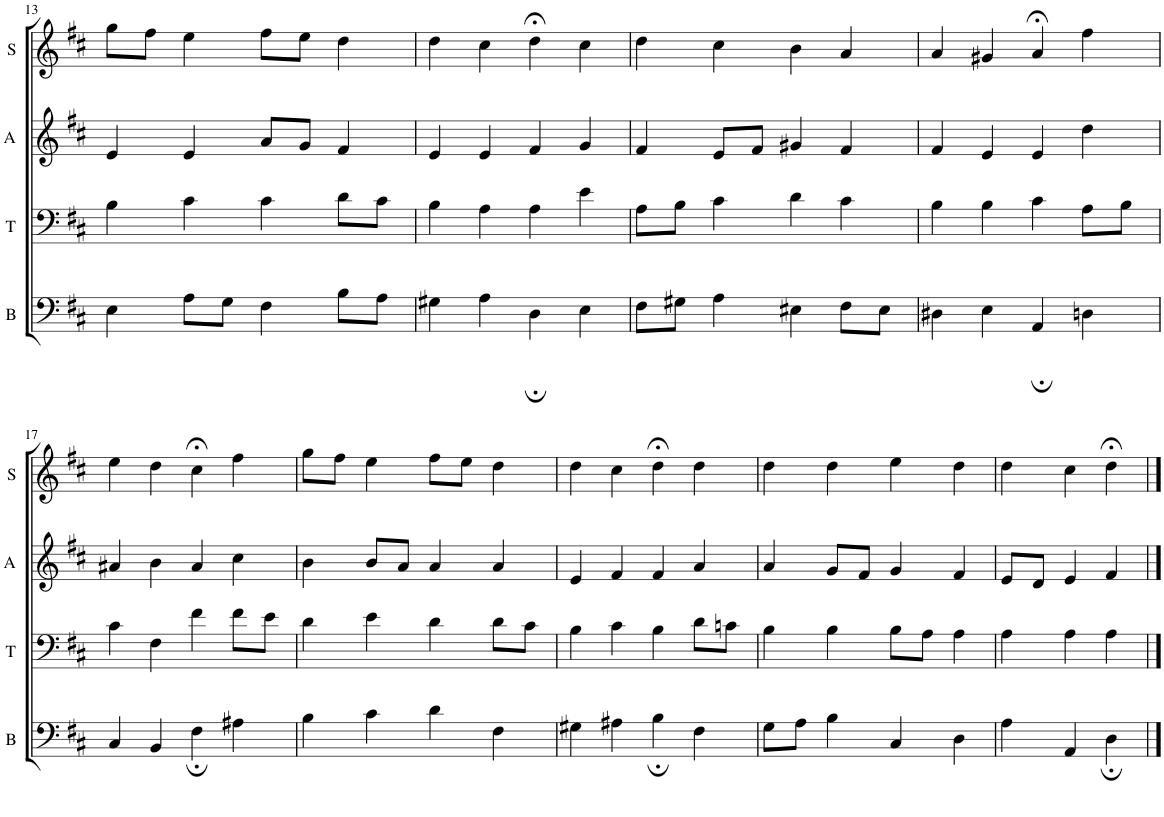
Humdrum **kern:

**kern	**kern	**kern	**kern
*part4	*part3	*part2	*part1
*staff4	*staff3	*staff2	*staff1
*I"B	*I"T	*I"A	*I"S
*I'B	*I'T	*I'A	*I'S
!!LO:PB:g=z
*clefF4	*clefF4	*clefG2	*clefG2
*k[f#c#]	*k[f#c#]	*k[f#c#]	*k[f#c#]
*M4/4	*M4/4	*M4/4	*M4/4
=13	=13	=13	=13
4E\	4B\	4e/	8gg\L
.	.	.	8ff#\J
8A\L	4c#\	4e/	4ee\
8G\J	.	.	.
4F#\	4c#\	8a/L	8ff#\L
.	.	8g/J	8ee\J
8B\L	8d\L	4f#/	4dd\
8A\J	8c#\J	.	.
=14	=14	=14	=14
4G#X\	4B\	4e/	4dd\
4A\	4A\	4e/	4cc#\
4D;\	4A\	4f#/	4dd;<\
4E\	4e\	4g/	4cc#\
=15	=15	=15	=15
8F#\L	8A\L	4f#/	4dd\
8G#X\J	8B\J	.	.
4A\	4c#\	8e/L	4cc#\
.	.	8f#/J	.
4E#X\	4d\	4g#X/	4b\
8F#\L	4c#\	4f#/	4a/
8E#\J	.	.	.
=16	=16	=16	=16
4D#X\	4B\	4f#/	4a/
4E\	4B\	4e/	4g#X/
4AA;/	4c#\	4e/	4a;</
4Dn\	8A\L	4dd\	4ff#\
.	8B\J	.	.
!!LO:LB:g=z
=17	=17	=17	=17
4C#/	4c#\	4a#X/	4ee\
4BB/	4F#\	4b\	4dd\
4F#;\	4f#\	4a#/	4cc#;<\
4A#X\	8f#\L	4cc#\	4ff#\
.	8e\J	.	.
=18	=18	=18	=18
4B\	4d\	4b\	8gg\L
.	.	.	8ff#\J
4c#\	4e\	8b/L	4ee\
.	.	8a/J	.
4d\	4d\	4a/	8ff#\L
.	.	.	8ee\J
4F#\	8d\L	4a/	4dd\
.	8c#\J	.	.
=19	=19	=19	=19
4G#X\	4B\	4e/	4dd\
4A#X\	4c#\	4f#/	4cc#\
4B;\	4B\	4f#/	4dd;<\
4F#\	8d\L	4a/	4dd\
.	8cn\J	.	.
=20	=20	=20	=20
8G\L	4B\	4a/	4dd\
8A\J	.	.	.
4B\	4B\	8g/L	4dd\
.	.	8f#/J	.
4C#/	8B\L	4g/	4ee\
.	8A\J	.	.
4D\	4A\	4f#/	4dd\
=21	=21	=21	=21
4A\	4A\	8e/L	4dd\
.	.	8d/J	.
4AA/	4A\	4e/	4cc#\
4D;\	4A\	4f#/	4dd;<\
==	==	==	==
*-	*-	*-	*-
